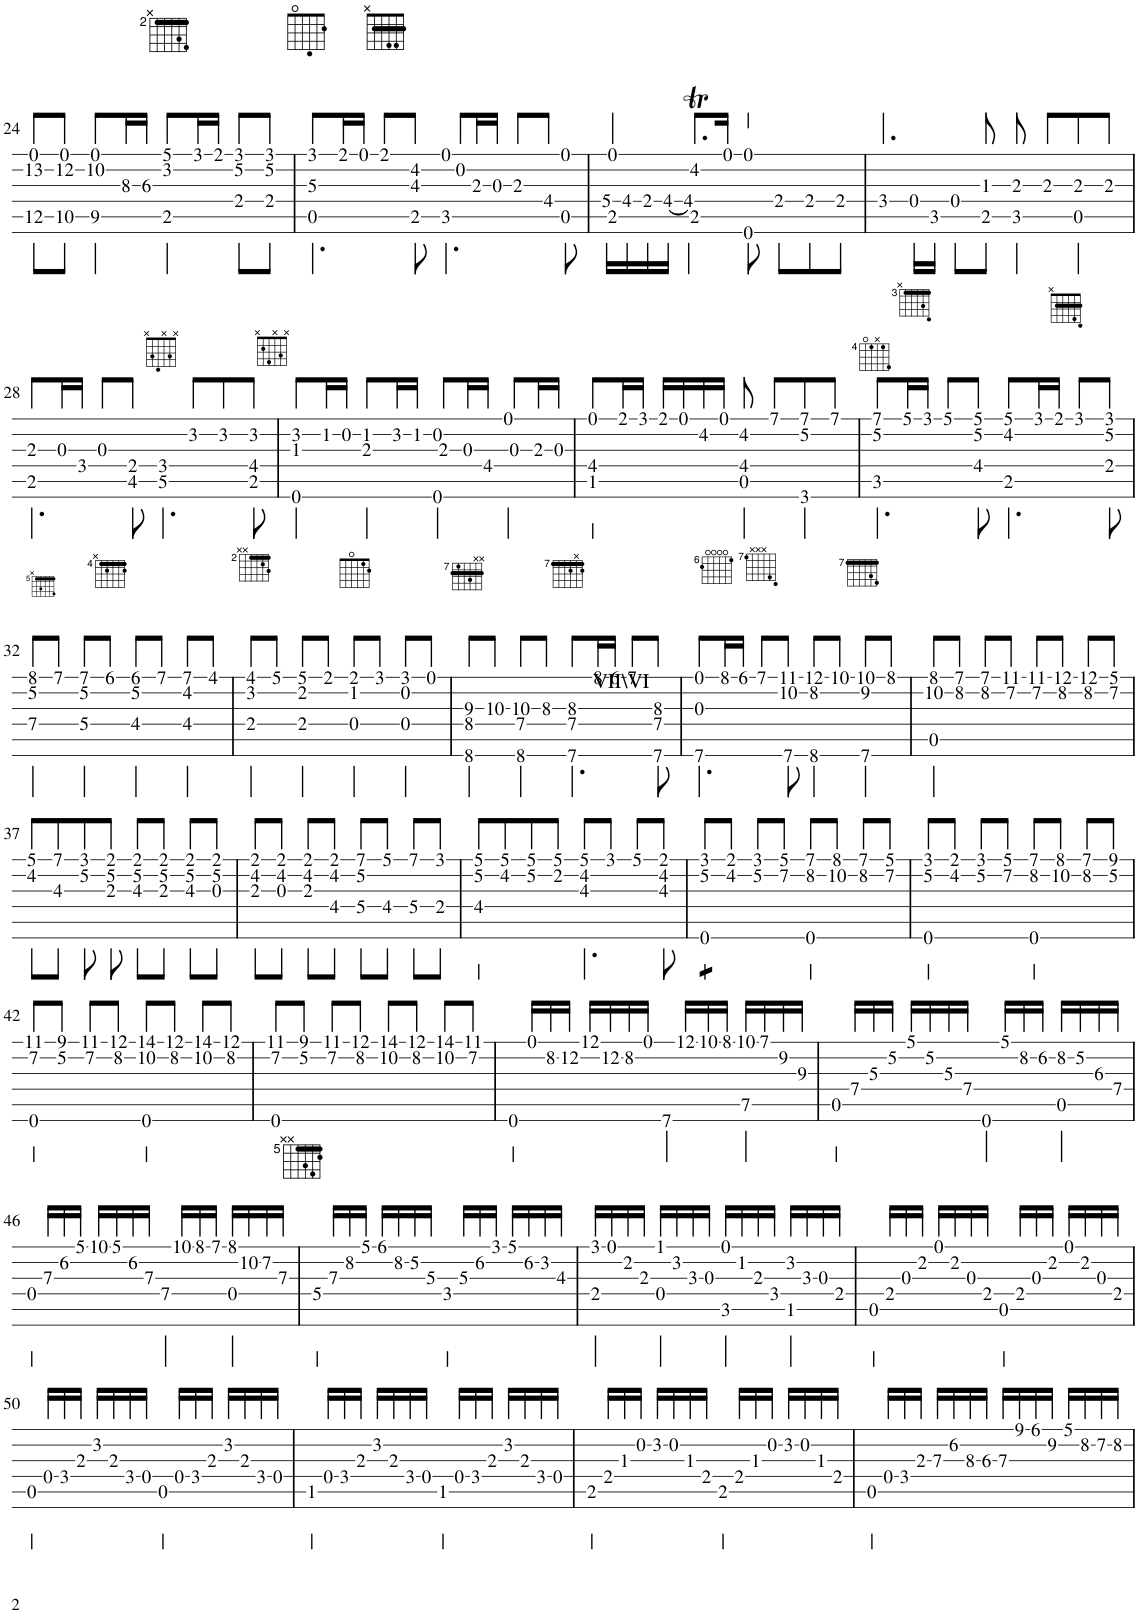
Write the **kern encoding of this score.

**kern
*part1
*staff1
*I"Guitar
*I'Guit.
!!LO:PB:g=z
*
*k[]
*M4/4
*met(c)
=24
*^
8e/L	8A\ 8cc\L
8e/J	8G\ 8b\J
8e/L	4F#\ 4a\
16e-/L	.
16c#/JJ	.
8a/L	4BB\ 4d\
16g/L	.
16f#/JJ	.
8g/L	8E\ 8e\L
8g/J	8E\ 8e\J
=25	=25
8g/L	4.AA\ 4.c\
16f#/L	.
16e/JJ	.
8f#/L	.
8e-/J	8BB\ 8B\
8B/L	4.C\ 4.e\
16A/L	.
16G/JJ	.
8A/L	.
8F#/J	8AA\ 8e\
=26	=26
4BB/ 4e/	16G\LL
.	16F#\
.	16E\
.	[16F#\JJ
8.BB/T 8.e-/TL	4F#\]
16e/Jk	.
2e/	8EE\
.	8E\L
.	8E\
.	8E\J
=27	=27
4.F/	8r
.	16D\LL
.	16C\JJ
.	8D\L
8G#/	8BB\J
8A/	4C\
8A/L	.
8A/	4AA\
8A/J	.
!!LO:LB:g=z	!!
=28	=28
8A/L	4.BB\
16G/L	.
16F/JJ	.
8G/L	.
8E/J	8C#\
8r	4.D\ 4.F\
8d/L	.
8d/	.
8d/J	8BB\ 8F#\
=29	=29
8d/L	4EE\ 4G#\
16c/L	.
16B/JJ	.
8c/L	4A\
16d/L	.
16c/JJ	.
8A/L	4EE\ 4B\
16G/L	.
16F#/JJ	.
8G/L	4e\
16A/L	.
16G/JJ	.
=30	=30
8e/L	2BB-\ 2F#\
16f#/L	.
16g/JJ	.
16f#/LL	.
16e/	.
16e-/	.
16e/JJ	.
8e-/	4AA\ 4F#\
8b/L	.
8b/	4GG\ 4e\
8b/J	.
=31	=31
8b/L	4.C\ 4.e\
16a/L	.
16g/JJ	.
8a/L	.
8a/J	8F#\ 8e\
8a/L	4.BB\ 4.e-\
16g/L	.
16f#/JJ	.
8g/L	.
8g/J	8E\ 8e\
!!LO:LB:g=z	!!
=32	=32
8cc/L	4A\ 4e\
8b/J	.
8b/L	4G\ 4e\
8b-/J	.
8b-/L	4F#\ 4e\
8b/J	.
8b/L	4F#\ 4e-\
8g#/J	.
=33	=33
8g#/L	4E\ 4d\
8a/J	.
8a/L	4E\ 4d-\
8g-/J	.
8g-/L	4D\ 4c\
8g/J	.
8g/L	4D\ 4B\
8e/J	.
=34	=34
8e/L	4C\ 4B-\
8f/J	.
8f/L	4C\ 4A\
8d#/J	.
8d#/L	4.BB\ 4.A\
16cc/L	.
!LO:TX:a:t=VII\VI	!
16b-/JJ	.
8b/L	.
8d#/J	8BB\ 8A\
=35	=35
8e/L	4.BB\ 4.G\
16cc/L	.
16b-/JJ	.
8b/L	.
8ee-/J	8BB\ 8a\
8ee/L	4C\ 4g\
8dd/J	.
8dd/L	4BB\ 4g#\
8cc/J	.
=36	=36
8a/ 8cc/L	4AA\
8g/ 8b/J	.
8g/ 8b/L	4r
8f#/ 8ee-/J	.
8f#/ 8ee-/L	2r
8g/ 8ee/J	.
8g/ 8ee/L	.
8f#/ 8a/J	.
!!LO:LB:g=z	!!
=37	=37
8a/L	8e-\L
8b/	8B\J
8g/	8e\
8f#/J	8A\ 8e\
8f#/L	8B\ 8e\L
8f#/J	8A\ 8e\J
8f#/L	8B\ 8e\L
8f#/J	8G\ 8e\J
=38	=38
8f#/L	8A\ 8e-\L
8f#/J	8G\ 8e-\J
8f#/L	8A\ 8e-\L
8f#/J	8F#\ 8e-\J
8b/L	8G\ 8e\L
8a/J	8F#\J
8b/L	8G\L
8g/J	8E\J
=39	=39
8e/ 8a/L	2F#\
8e-/ 8a/	.
8e/ 8a/	.
8c#/ 8a/J	.
8a/L	4.B\ 4.e-\
8g/J	.
8a/L	.
8f#/J	8B\ 8e-\
=40	=40
*tremolo	*
8e/ 8g/L	8EE\L
8e-/ 8f#/J	8EE\
8e/ 8g/L	8EE\
8f#/ 8a/J	8EE\J
*Xtremolo	*
8g/ 8b/L	2EE\
8a/ 8cc/J	.
8g/ 8b/L	.
8f#/ 8a/J	.
=41	=41
8e/ 8g/L	2EE\
8e-/ 8f#/J	.
8e/ 8g/L	.
8f#/ 8a/J	.
8g/ 8b/L	2EE\
8a/ 8cc/J	.
8g/ 8b/L	.
8e/ 8dd-/J	.
!!LO:LB:g=z	!!
=42	=42
8f#/ 8ee-/L	2EE\
8e/ 8cc#/J	.
8f#/ 8ee-/L	.
8g/ 8ee/J	.
8a/ 8ff#/L	2EE\
8g/ 8ee/J	.
8a/ 8ff#/L	.
8g/ 8ee/J	.
=43	=43
8f#/ 8ee-/L	1EE
8e/ 8cc#/J	.
8f#/ 8ee-/L	.
8g/ 8ee/J	.
8a/ 8ff#/L	.
8g/ 8ee/J	.
8a/ 8ff#/L	.
8g-/ 8ee-/J	.
=44	=44
16r	2EE\
16e/LL	.
16g/	.
16b/JJ	.
16ee/LL	.
16b/	.
16g/	.
16e/JJ	.
16r	4BB\
16ee/LL	.
16dd/	.
16cc/JJ	.
16dd/LL	4E\
16b/	.
16g#/	.
16e/JJ	.
=45	=45
16r	2AA\
16A/LL	.
16c/	.
16e/JJ	.
16a/LL	.
16e/	.
16c/	.
16A/JJ	.
16r	4EE\
16a/LL	.
16g/	.
16f/JJ	.
16g/LL	4AA\
16e/	.
16c#/	.
16A/JJ	.
!!LO:LB:g=z	!!
=46	=46
16r	2D\
16d/LL	.
16f/	.
16a/JJ	.
16dd/LL	.
16a/	.
16f/	.
16d/JJ	.
16r	4A\
16dd/LL	.
16cc/	.
16b/JJ	.
16cc/LL	4D\
16a/	.
16f#/	.
16d/JJ	.
=47	=47
16r	2G\
16d/LL	.
16g/	.
16a/JJ	.
16b-/LL	.
16g/	.
16e/	.
16c/JJ	.
16r	2F\
16c/LL	.
16f/	.
16g/JJ	.
16a/LL	.
16f/	.
16d/	.
16B/JJ	.
=48	=48
16g/LL	4E\
16e/	.
16c#/	.
16A/JJ	.
16f/LL	4D\
16d/	.
16B-/	.
16G/JJ	.
16e/LL	4C\
16c/	.
16A/	.
16F/JJ	.
16d/LL	4BB-\
16B-/	.
16G/	.
16E/JJ	.
=49	=49
16r	2AA\
16E/LL	.
16G/	.
16c#/JJ	.
16e/LL	.
16c#/	.
16G/	.
16E/JJ	.
16r	2AA\
16E/LL	.
16G/	.
16c#/JJ	.
16e/LL	.
16c#/	.
16G/	.
16E/JJ	.
!!LO:LB:g=z	!!
=50	=50
16r	2AA\
16D/LL	.
16F/	.
16A/JJ	.
16d/LL	.
16A/	.
16F/	.
16D/JJ	.
16r	2AA\
16D/LL	.
16F/	.
16A/JJ	.
16d/LL	.
16A/	.
16F/	.
16D/JJ	.
=51	=51
16r	2BB-\
16D/LL	.
16F/	.
16A/JJ	.
16d/LL	.
16A/	.
16F/	.
16D/JJ	.
16r	2BB-\
16D/LL	.
16F/	.
16A/JJ	.
16d/LL	.
16A/	.
16F/	.
16D/JJ	.
=52	=52
16r	2BB\
16E/LL	.
16G#/	.
16B/JJ	.
16d/LL	.
16B/	.
16G#/	.
16E/JJ	.
16r	2BB\
16E/LL	.
16G#/	.
16B/JJ	.
16d/LL	.
16B/	.
16G#/	.
16E/JJ	.
=53	=53
16r	2AA\
16D/LL	.
16F/	.
16A/JJ	.
16d/LL	.
16f/	.
16e-/	.
16c#/JJ	.
16d/LL	2r
16cc#/	.
16b-/	.
16g#/JJ	.
16a/LL	.
16g/	.
16f#/	.
16g/JJ	.
*v	*v
=
*-
